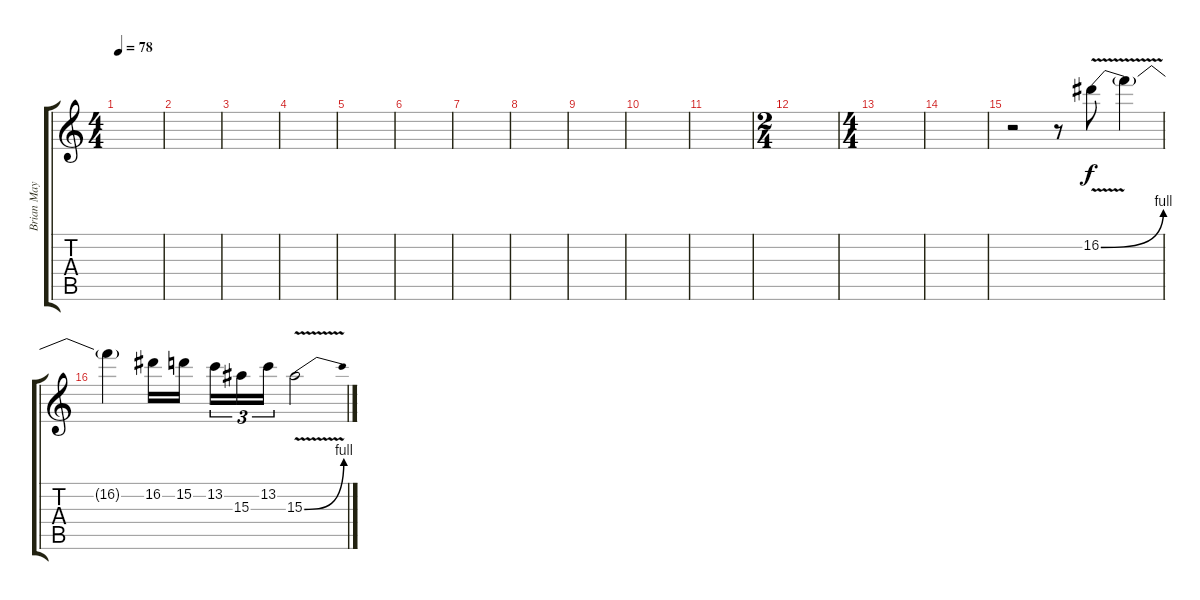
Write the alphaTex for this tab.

\track ("Brian May - Guitar 3" "Brian May ") {instrument distortionguitar}
\staff {score tabs}
\tuning (E4 B3 G3 D3 A2 E2) {hide}
\ts (4 4)
\tempo 78
\clef g2
\ks c
|
|
|
|
|
|
|
|
|
|
|
\ts (2 4)
|
\ts (4 4)
|
|
r.2 r.8 16.2{be (bend 0 0 60 4) v}.8 16.2{t}.4 |
16.2{t}.4 16.2.16 15.2.16 13.2.16{tu (3 2)} 15.3.16{tu (3 2)} 13.2.16{tu (3 2)} 15.3{be (bend 0 0 60 4) v}.2
